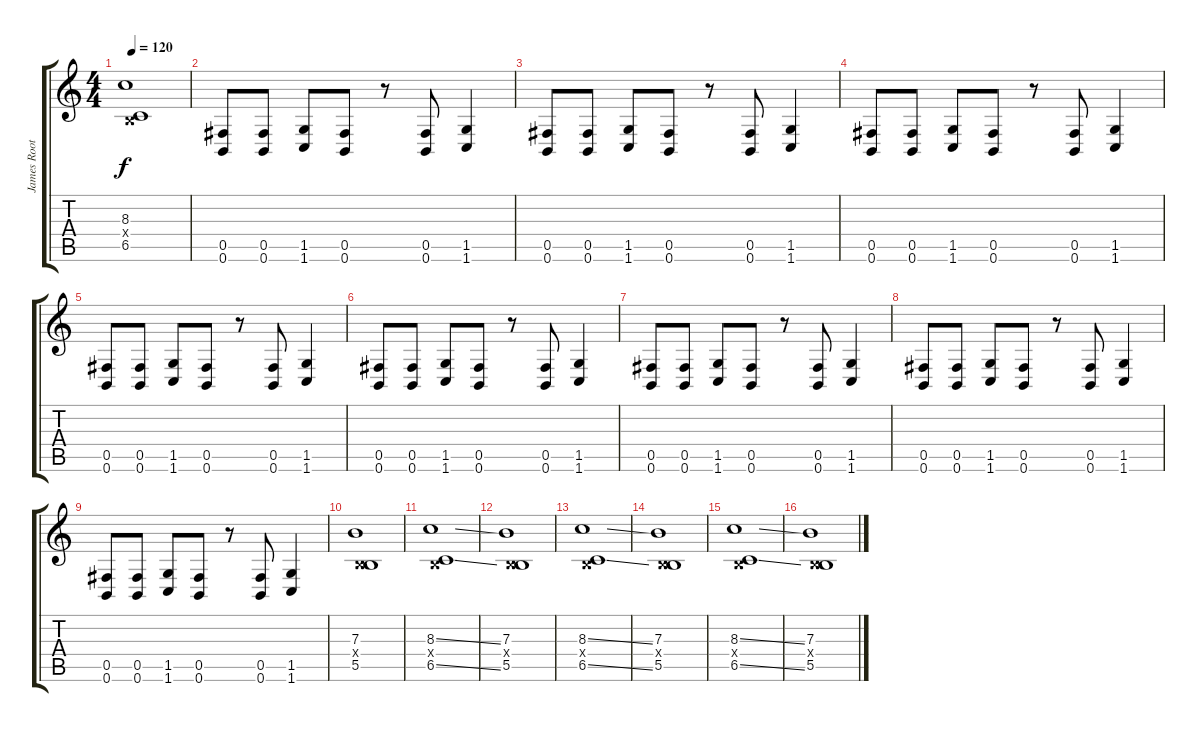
\track ("James Root" "James Root") {instrument overdrivenguitar}
\staff {score tabs}
\tuning (Db4 Ab3 E3 B2 Gb2 B1) {hide}
\ts (4 4)
\tempo 120
\clef g2
\ks c
(8.3 0.4{x} 6.5).1{dy f} |
(0.5 0.6).8 (0.5 0.6).8 (1.5 1.6).8 (0.5 0.6).8 r.8 (0.5 0.6).8 (1.5 1.6).4 |
(0.5 0.6).8 (0.5 0.6).8 (1.5 1.6).8 (0.5 0.6).8 r.8 (0.5 0.6).8 (1.5 1.6).4 |
(0.5 0.6).8 (0.5 0.6).8 (1.5 1.6).8 (0.5 0.6).8 r.8 (0.5 0.6).8 (1.5 1.6).4 |
(0.5 0.6).8 (0.5 0.6).8 (1.5 1.6).8 (0.5 0.6).8 r.8 (0.5 0.6).8 (1.5 1.6).4 |
(0.5 0.6).8 (0.5 0.6).8 (1.5 1.6).8 (0.5 0.6).8 r.8 (0.5 0.6).8 (1.5 1.6).4 |
(0.5 0.6).8 (0.5 0.6).8 (1.5 1.6).8 (0.5 0.6).8 r.8 (0.5 0.6).8 (1.5 1.6).4 |
(0.5 0.6).8 (0.5 0.6).8 (1.5 1.6).8 (0.5 0.6).8 r.8 (0.5 0.6).8 (1.5 1.6).4 |
(0.5 0.6).8 (0.5 0.6).8 (1.5 1.6).8 (0.5 0.6).8 r.8 (0.5 0.6).8 (1.5 1.6).4 |
(7.3 0.4{x} 5.5).1 |
(8.3{ss} 0.4{x} 6.5{ss}).1 |
(7.3 0.4{x} 5.5).1 |
(8.3{ss} 0.4{x} 6.5{ss}).1 |
(7.3 0.4{x} 5.5).1 |
(8.3{ss} 0.4{x} 6.5{ss}).1 |
(7.3 0.4{x} 5.5).1
